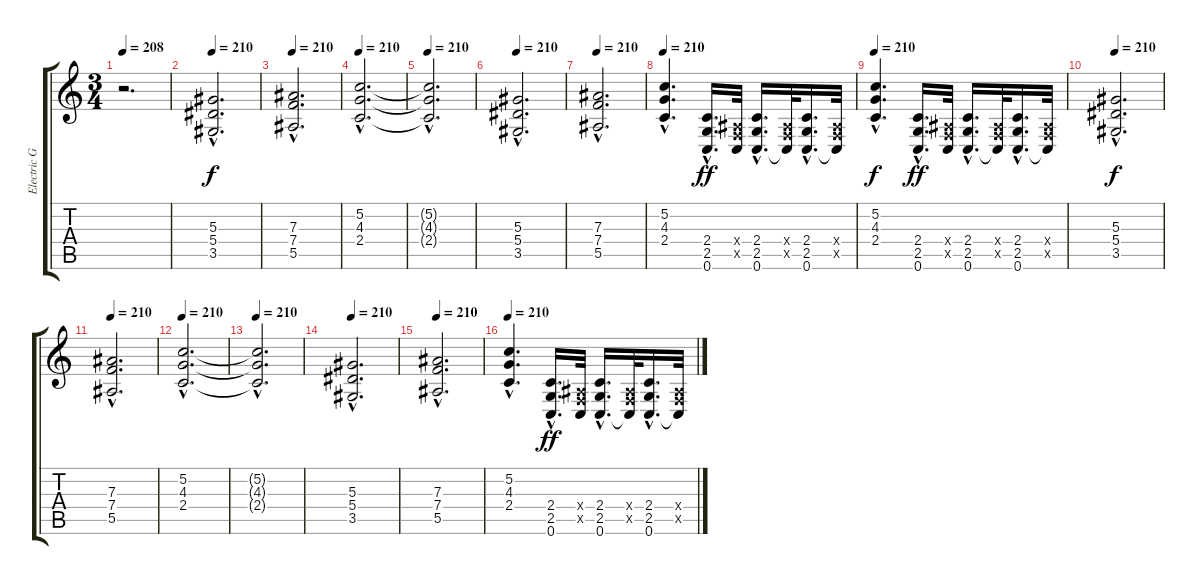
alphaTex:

\track ("Electric Guitar 4" "Electric G") {instrument distortionguitar}
\staff {score tabs}
\tuning (C4 G3 Eb3 Bb2 F2 C2) {hide}
\ts (3 4)
\tempo 208
\clef g2
\ks c
r.2{d dy ff} |
\tempo 210
(5.3{hac} 5.4{hac} 3.5{hac}).2{d dy f} |
\tempo 210
(7.3{hac} 7.4{hac} 5.5{hac}).2{d} |
\tempo 210
(5.2{hac} 4.3{hac} 2.4{hac}).2{d} |
\tempo 210
(5.2{hac t} 4.3{hac t} 2.4{hac t}).2{d} |
\tempo 210
(5.3{hac} 5.4{hac} 3.5{hac}).2{d} |
\tempo 210
(7.3{hac} 7.4{hac} 5.5{hac}).2{d} |
\tempo 210
(5.2{hac} 4.3{hac} 2.4{hac}).4{d} (2.4{hac} 2.5{hac} 0.6{hac}).16{d dy ff} (0.4{x} 0.5{x} 0.6{t}).32 (2.4{hac} 2.5{hac} 0.6{hac}).16{d} (0.4{x} 0.5{x} 0.6{t}).32 (2.4{hac} 2.5{hac} 0.6{hac}).16{d} (0.4{x} 0.5{x} 0.6{t}).32 |
\tempo 210
(5.2{hac} 4.3{hac} 2.4{hac}).4{d dy f} (2.4{hac} 2.5{hac} 0.6{hac}).16{d dy ff} (0.4{x} 0.5{x} 0.6{t}).32 (2.4{hac} 2.5{hac} 0.6{hac}).16{d} (0.4{x} 0.5{x} 0.6{t}).32 (2.4{hac} 2.5{hac} 0.6{hac}).16{d} (0.4{x} 0.5{x} 0.6{t}).32 |
\tempo 210
(5.3{hac} 5.4{hac} 3.5{hac}).2{d dy f} |
\tempo 210
(7.3{hac} 7.4{hac} 5.5{hac}).2{d} |
\tempo 210
(5.2{hac} 4.3{hac} 2.4{hac}).2{d} |
\tempo 210
(5.2{hac t} 4.3{hac t} 2.4{hac t}).2{d} |
\tempo 210
(5.3{hac} 5.4{hac} 3.5{hac}).2{d} |
\tempo 210
(7.3{hac} 7.4{hac} 5.5{hac}).2{d} |
\tempo 210
(5.2{hac} 4.3{hac} 2.4{hac}).4{d} (2.4{hac} 2.5{hac} 0.6{hac}).16{d dy ff} (0.4{x} 0.5{x} 0.6{t}).32 (2.4{hac} 2.5{hac} 0.6{hac}).16{d} (0.4{x} 0.5{x} 0.6{t}).32 (2.4{hac} 2.5{hac} 0.6{hac}).16{d} (0.4{x} 0.5{x} 0.6{t}).32
